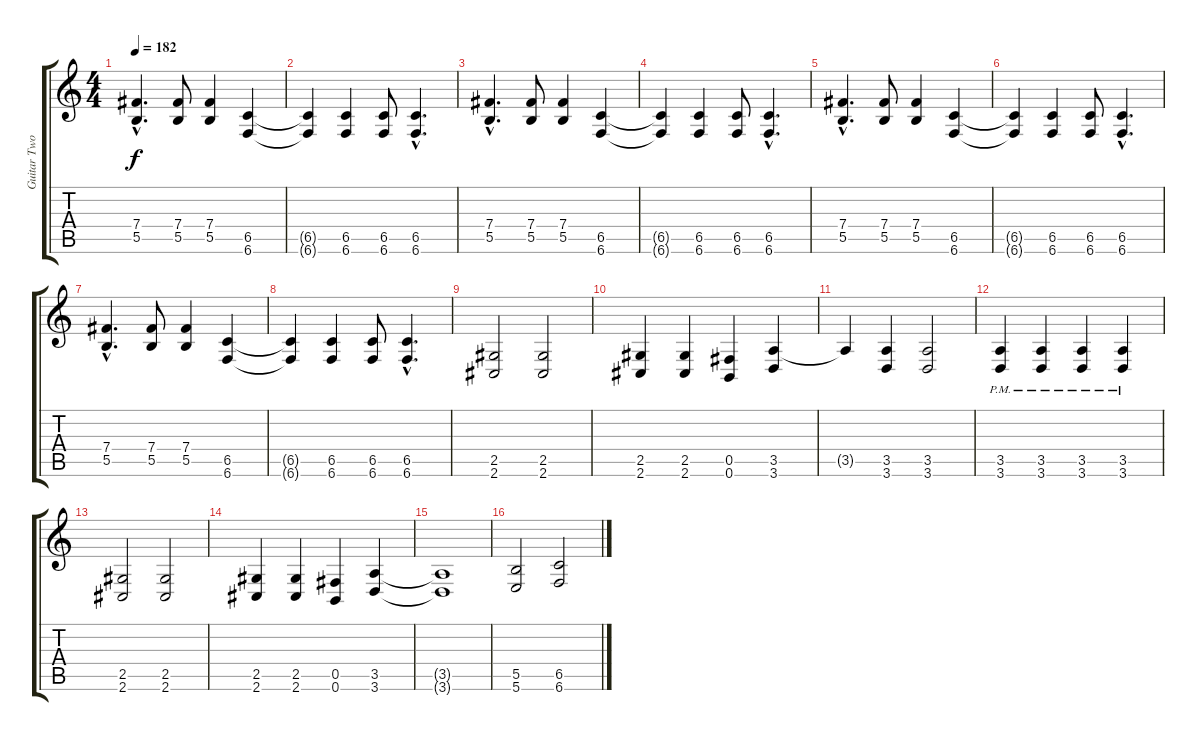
\track ("Guitar Two" "Guitar Two") {instrument distortionguitar}
\staff {score tabs}
\tuning (Db4 Ab3 E3 B2 Gb2 B1) {hide}
\ts (4 4)
\tempo 182
\clef g2
\ks c
(7.4{hac} 5.5{hac}).4{d dy f} (7.4 5.5).8 (7.4 5.5).4 (6.5 6.6).4 |
(6.5{t} 6.6{t}).4 (6.5 6.6).4 (6.5 6.6).8 (6.5{hac} 6.6{hac}).4{d} |
(7.4{hac} 5.5{hac}).4{d} (7.4 5.5).8 (7.4 5.5).4 (6.5 6.6).4 |
(6.5{t} 6.6{t}).4 (6.5 6.6).4 (6.5 6.6).8 (6.5{hac} 6.6{hac}).4{d} |
(7.4{hac} 5.5{hac}).4{d} (7.4 5.5).8 (7.4 5.5).4 (6.5 6.6).4 |
(6.5{t} 6.6{t}).4 (6.5 6.6).4 (6.5 6.6).8 (6.5{hac} 6.6{hac}).4{d} |
(7.4{hac} 5.5{hac}).4{d} (7.4 5.5).8 (7.4 5.5).4 (6.5 6.6).4 |
(6.5{t} 6.6{t}).4 (6.5 6.6).4 (6.5 6.6).8 (6.5{hac} 6.6{hac}).4{d} |
(2.5 2.6).2 (2.5 2.6).2 |
(2.5 2.6).4 (2.5 2.6).4 (0.5 0.6).4 (3.5 3.6).4 |
3.5{t}.4 (3.5 3.6).4 (3.5 3.6).2 |
(3.5{pm} 3.6{pm}).4 (3.5{pm} 3.6{pm}).4 (3.5{pm} 3.6{pm}).4 (3.5{pm} 3.6{pm}).4 |
(2.5 2.6).2 (2.5 2.6).2 |
(2.5 2.6).4 (2.5 2.6).4 (0.5 0.6).4 (3.5 3.6).4 |
(3.5{t} 3.6{t}).1 |
(5.5 5.6).2 (6.5 6.6).2
